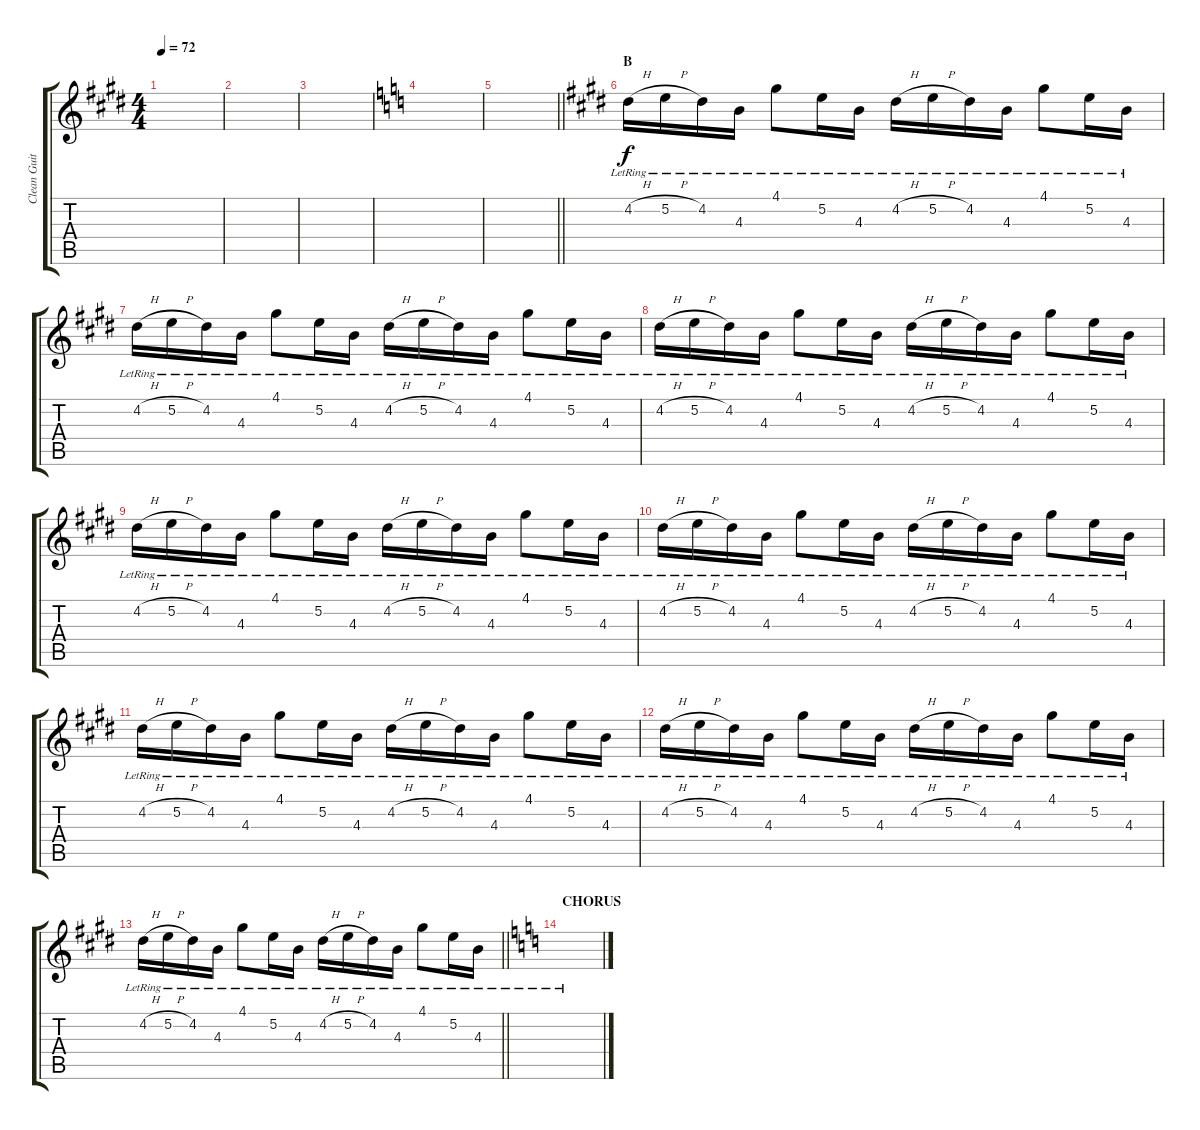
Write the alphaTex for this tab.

\track ("Clean Guitar" "Clean Guit") {instrument electricguitarjazz}
\staff {score tabs}
\tuning (E4 B3 G3 D3 A2 E2) {hide}
\ts (4 4)
\tempo 72
\clef g2
\ks e
|
|
|
\ks c
|
\barLineRight lightlight
|
\section ("" "B")
\ks e
4.2{h lr}.16 5.2{h lr}.16 4.2{lr}.16 4.3{lr}.16 4.1{lr}.8 5.2{lr}.16 4.3{lr}.16 4.2{h lr}.16 5.2{h lr}.16 4.2{lr}.16 4.3{lr}.16 4.1{lr}.8 5.2{lr}.16 4.3{lr}.16 |
4.2{h lr}.16 5.2{h lr}.16 4.2{lr}.16 4.3{lr}.16 4.1{lr}.8 5.2{lr}.16 4.3{lr}.16 4.2{h lr}.16 5.2{h lr}.16 4.2{lr}.16 4.3{lr}.16 4.1{lr}.8 5.2{lr}.16 4.3{lr}.16 |
4.2{h lr}.16 5.2{h lr}.16 4.2{lr}.16 4.3{lr}.16 4.1{lr}.8 5.2{lr}.16 4.3{lr}.16 4.2{h lr}.16 5.2{h lr}.16 4.2{lr}.16 4.3{lr}.16 4.1{lr}.8 5.2{lr}.16 4.3{lr}.16 |
4.2{h lr}.16 5.2{h lr}.16 4.2{lr}.16 4.3{lr}.16 4.1{lr}.8 5.2{lr}.16 4.3{lr}.16 4.2{h lr}.16 5.2{h lr}.16 4.2{lr}.16 4.3{lr}.16 4.1{lr}.8 5.2{lr}.16 4.3{lr}.16 |
4.2{h lr}.16 5.2{h lr}.16 4.2{lr}.16 4.3{lr}.16 4.1{lr}.8 5.2{lr}.16 4.3{lr}.16 4.2{h lr}.16 5.2{h lr}.16 4.2{lr}.16 4.3{lr}.16 4.1{lr}.8 5.2{lr}.16 4.3{lr}.16 |
4.2{h lr}.16 5.2{h lr}.16 4.2{lr}.16 4.3{lr}.16 4.1{lr}.8 5.2{lr}.16 4.3{lr}.16 4.2{h lr}.16 5.2{h lr}.16 4.2{lr}.16 4.3{lr}.16 4.1{lr}.8 5.2{lr}.16 4.3{lr}.16 |
4.2{h lr}.16 5.2{h lr}.16 4.2{lr}.16 4.3{lr}.16 4.1{lr}.8 5.2{lr}.16 4.3{lr}.16 4.2{h lr}.16 5.2{h lr}.16 4.2{lr}.16 4.3{lr}.16 4.1{lr}.8 5.2{lr}.16 4.3{lr}.16 |
\barLineRight lightlight
4.2{h lr}.16 5.2{h lr}.16 4.2{lr}.16 4.3{lr}.16 4.1{lr}.8 5.2{lr}.16 4.3{lr}.16 4.2{h lr}.16 5.2{h lr}.16 4.2{lr}.16 4.3{lr}.16 4.1{lr}.8 5.2{lr}.16 4.3{lr}.16 |
\section ("" "CHORUS")
\ks c
